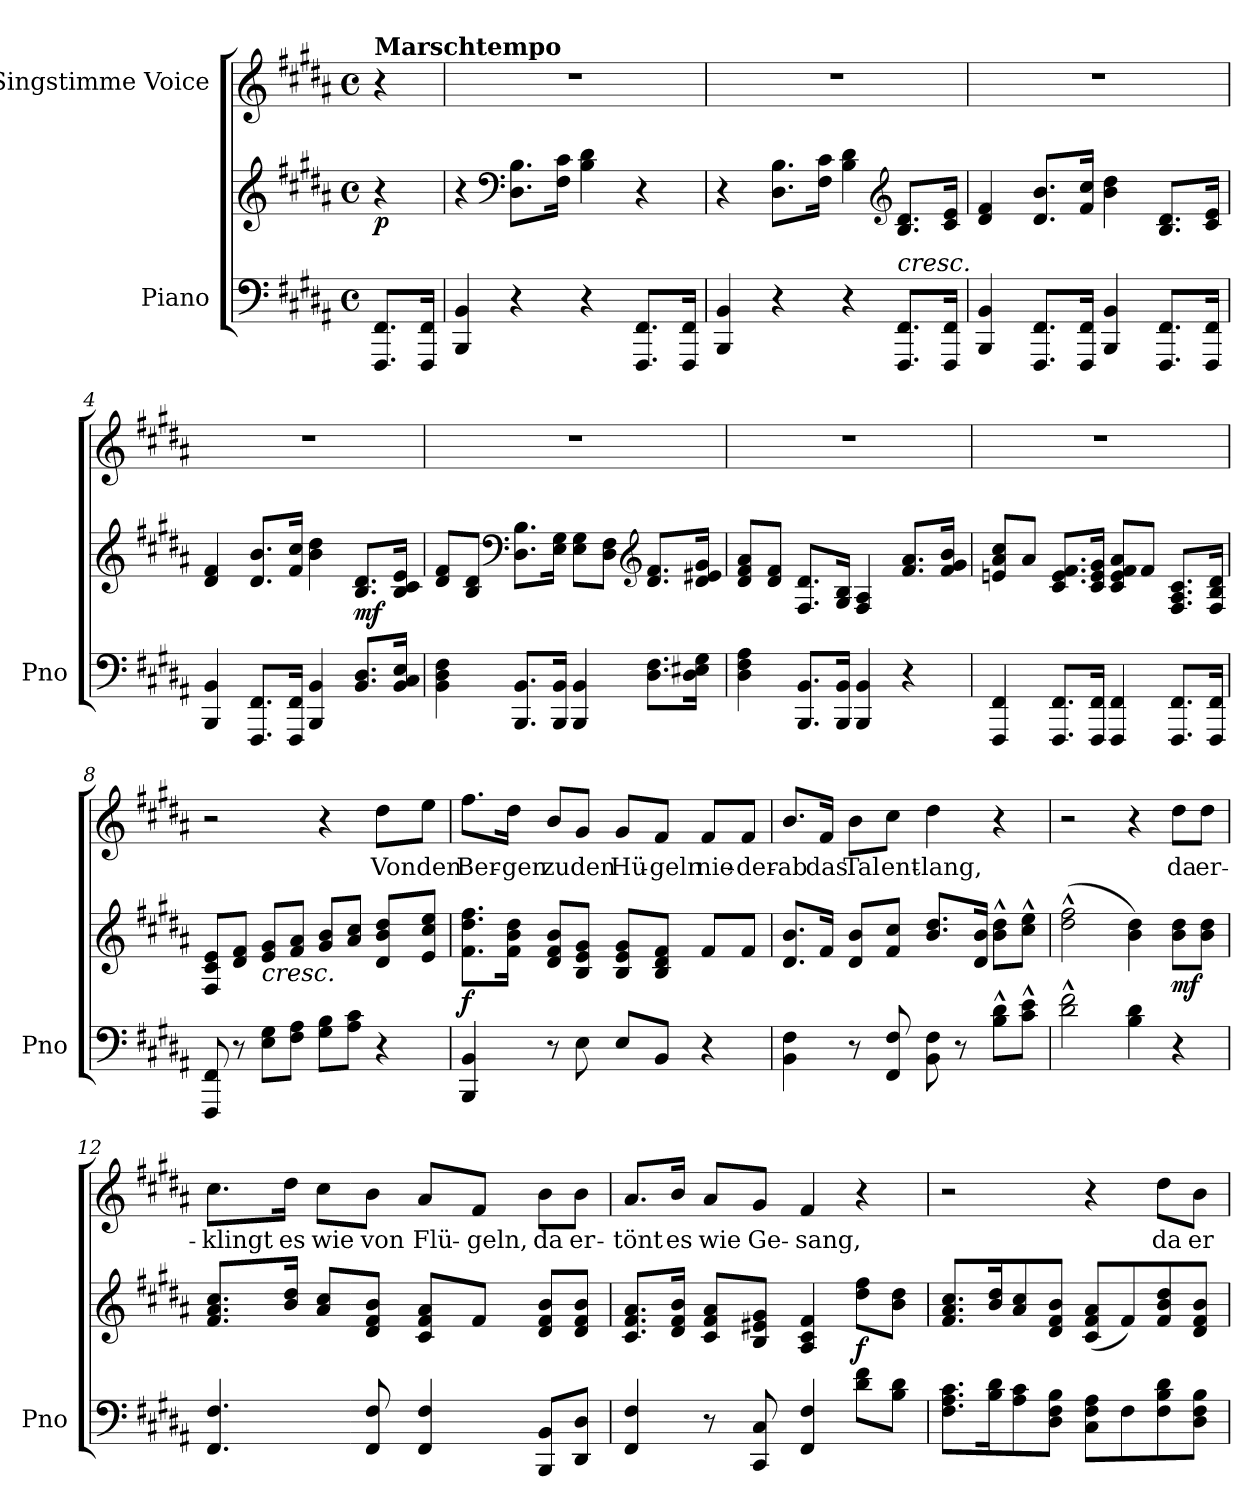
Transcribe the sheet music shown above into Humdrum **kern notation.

**kern	**kern	**dynam	**kern	**text
*part2	*part2	*part2	*part1	*part1
*staff3	*staff2	*staff2/3	*staff1	*staff1
*I"Piano	*	*	*I"Singstimme Voice	*
*I'Pno	*	*	*	*
*clefF4	*clefG2	*	*clefG2	*
*k[f#c#g#d#a#]	*k[f#c#g#d#a#]	*	*k[f#c#g#d#a#]	*
*M4/4	*M4/4	*	*M4/4	*
*met(c)	*met(c)	*	*met(c)	*
=	=	=	=	=
!	!	!	!LO:TX:a:B:t=Marschtempo	!
!	!	!LO:DY:b	!	!
8.FFF#/ 8.FF#/L	4r	p	4r	.
16FFF#/ 16FF#/Jk	.	.	.	.
=1	=1	=1	=1	=1
4BBB/ 4BB/	4r	.	1r	.
*	*clefF4	*	*	*
4r	8.D#\ 8.B\L	.	.	.
.	16F#\ 16c#\Jk	.	.	.
4r	4B\ 4d#\	.	.	.
8.FFF#/ 8.FF#/L	4r	.	.	.
16FFF#/ 16FF#/Jk	.	.	.	.
=2	=2	=2	=2	=2
4BBB/ 4BB/	4r	.	1r	.
4r	8.D#\ 8.B\L	.	.	.
.	16F#\ 16c#\Jk	.	.	.
4r	4B\ 4d#\	.	.	.
*	*clefG2	*	*	*
!LO:TX:a:i:t=cresc.	!	!	!	!
8.FFF#/ 8.FF#/L	8.B/ 8.d#/L	.	.	.
16FFF#/ 16FF#/Jk	16c#/ 16e/Jk	.	.	.
=3	=3	=3	=3	=3
4BBB/ 4BB/	4d#/ 4f#/	.	1r	.
8.FFF#/ 8.FF#/L	8.d#/ 8.b/L	.	.	.
16FFF#/ 16FF#/Jk	16f#/ 16cc#/Jk	.	.	.
4BBB/ 4BB/	4b\ 4dd#\	.	.	.
8.FFF#/ 8.FF#/L	8.B/ 8.d#/L	.	.	.
16FFF#/ 16FF#/Jk	16c#/ 16e/Jk	.	.	.
=4	=4	=4	=4	=4
4BBB/ 4BB/	4d#/ 4f#/	.	1r	.
8.FFF#/ 8.FF#/L	8.d#/ 8.b/L	.	.	.
16FFF#/ 16FF#/Jk	16f#/ 16cc#/Jk	.	.	.
4BBB/ 4BB/	4b\ 4dd#\	.	.	.
!	!	!LO:DY:b	!	!
8.BB/ 8.D#/L	8.B/ 8.d#/L	mf	.	.
16BB/ 16C#/ 16E/Jk	16B/ 16c#/ 16e/Jk	.	.	.
=5	=5	=5	=5	=5
4BB\ 4D#\ 4F#\	8d#/ 8f#/L	.	1r	.
.	8B/ 8d#/J	.	.	.
*	*clefF4	*	*	*
8.BBB/ 8.BB/L	8.D#\ 8.B\L	.	.	.
16BBB/ 16BB/Jk	16E\ 16G#\Jk	.	.	.
4BBB/ 4BB/	8E\ 8G#\L	.	.	.
.	8D#\ 8F#\J	.	.	.
*	*clefG2	*	*	*
8.D#\ 8.F#\L	8.d#/ 8.f#/L	.	.	.
16D#\ 16E#X\ 16G#\Jk	16d#/ 16e#X/ 16g#/Jk	.	.	.
=6	=6	=6	=6	=6
4D#\ 4F#\ 4A#\	8d#/ 8f#/ 8a#/L	.	1r	.
.	8d#/ 8f#/J	.	.	.
8.BBB/ 8.BB/L	8.F#/ 8.d#/L	.	.	.
16BBB/ 16BB/Jk	16G#/ 16B/Jk	.	.	.
!	!	!LO:DY:b	!	!
!	!	!LO:DY:n=1:b	!	!
4BBB/ 4BB/	4F#/ 4A#/	other-dynamics f	.	.
4r	8.f#/ 8.a#/L	.	.	.
.	16f#/ 16g#/ 16b/Jk	.	.	.
=7	=7	=7	=7	=7
4FFF#/ 4FF#/	8en/ 8a#/ 8cc#/L	.	1r	.
.	8a#/J	.	.	.
8.FFF#/ 8.FF#/L	8.c#/ 8.e/ 8.f#/L	.	.	.
16FFF#/ 16FF#/Jk	16c#/ 16e/ 16g#/Jk	.	.	.
4FFF#/ 4FF#/	8c#/ 8e/ 8f#/ 8a#/L	.	.	.
.	8f#/J	.	.	.
8.FFF#/ 8.FF#/L	8.F#/ 8.A#/ 8.c#/L	.	.	.
16FFF#/ 16FF#/Jk	16F#/ 16B/ 16d#/Jk	.	.	.
=8	=8	=8	=8	=8
8FFF#/ 8FF#/	8F#/ 8c#/ 8e/L	.	2r	.
8r	8d#/ 8f#/J	.	.	.
!	!LO:TX:b:i:t=cresc.	!	!	!
8E\ 8G#\L	8e/ 8g#/L	.	.	.
8F#\ 8A#\J	8f#/ 8a#/J	.	.	.
8G#\ 8B\L	8g#/ 8b/L	.	4r	.
8A#\ 8c#\J	8a#/ 8cc#/J	.	.	.
4r	8d#/ 8b/ 8dd#/L	.	8dd#\L	Von
.	8e/ 8cc#/ 8ee/J	.	8ee\J	den
=9	=9	=9	=9	=9
!	!	!LO:DY:b	!	!
4BBB/ 4BB/	8.f#\ 8.dd#\ 8.ff#\L	f	8.ff#\L	Ber-
.	16f#\ 16b\ 16dd#\Jk	.	16dd#\Jk	-gen
8r	8d#/ 8f#/ 8b/L	.	8b/L	zu
8E\	8B/ 8e/ 8g#/J	.	8g#/J	den
8E/L	8B/ 8e/ 8g#/L	.	8g#/L	Hü-
8BB/J	8B/ 8d#/ 8f#/J	.	8f#/J	-geln
4r	8f#/L	.	8f#/L	nie-
.	8f#/J	.	8f#/J	-der-
=10	=10	=10	=10	=10
4BB\ 4F#\	8.d#/ 8.b/L	.	8.b/L	-ab
.	16f#/Jk	.	16f#/Jk	das
8r	8d#/ 8b/L	.	8b\L	Tal
8FF#/ 8F#/	8f#/ 8cc#/J	.	8cc#\J	ent-
8BB\ 8F#\	8.b/ 8.dd#/L	.	4dd#\	-lang,
8r	.	.	.	.
.	16d#/ 16b/Jk	.	.	.
8B\^^ 8d#\^^L	8b\^^ 8dd#\^^L	.	4r	.
8c#\^^ 8e\^^J	8cc#\^^ 8ee\^^J	.	.	.
=11	=11	=11	=11	=11
2d#\^^ 2f#\^^	(2dd#\^^ 2ff#\^^	.	2r	.
4B\ 4d#\	4b\ 4dd#\)	.	4r	.
!	!	!LO:DY:b	!	!
4r	8b\ 8dd#\L	mf	8dd#\L	da
.	8b\ 8dd#\J	.	8dd#\J	er-
=12	=12	=12	=12	=12
4.FF#/ 4.F#/	8.f#/ 8.a#/ 8.cc#/L	.	8.cc#\L	-klingt
.	16b/ 16dd#/Jk	.	16dd#\Jk	es
.	8a#/ 8cc#/L	.	8cc#\L	wie
8FF#/ 8F#/	8d#/ 8f#/ 8b/J	.	8b\J	von
4FF#/ 4F#/	8c#/ 8f#/ 8a#/L	.	8a#/L	Flü-
.	8f#/J	.	8f#/J	-geln,
8BBB/ 8BB/L	8d#/ 8f#/ 8b/L	.	8b\L	da
8DD#/ 8D#/J	8d#/ 8f#/ 8b/J	.	8b\J	er-
=13	=13	=13	=13	=13
4FF#/ 4F#/	8.c#/ 8.f#/ 8.a#/L	.	8.a#/L	-tönt
.	16d#/ 16f#/ 16b/Jk	.	16b/Jk	es
8r	8c#/ 8f#/ 8a#/L	.	8a#/L	wie
8CC#/ 8C#/	8B/ 8e#X/ 8g#/J	.	8g#/J	Ge-
4FF#/ 4F#/	4A#/ 4c#/ 4f#/	.	4f#/	-sang,
!	!	!LO:DY:b	!	!
8d#\ 8f#\L	8dd#\ 8ff#\L	f	4r	.
8B\ 8d#\J	8b\ 8dd#\J	.	.	.
=14	=14	=14	=14	=14
8.F#\ 8.A#\ 8.c#\L	8.f#/ 8.a#/ 8.cc#/L	.	2r	.
16B\ 16d#\K	16b/ 16dd#/K	.	.	.
8A#\ 8c#\	8a#/ 8cc#/	.	.	.
8D#\ 8F#\ 8B\J	8d#/ 8f#/ 8b/J	.	.	.
8C#\ 8F#\ 8A#\L	(8c#/ 8f#/ 8a#/L	.	4r	.
8F#\	8f#/)	.	.	.
8F#\ 8B\ 8d#\	8f#/ 8b/ 8dd#/	.	8dd#\L	da
8D#\ 8F#\ 8B\J	8d#/ 8f#/ 8b/J	.	8b\J	er-
=	=	=	=	=
*-	*-	*-	*-	*-
